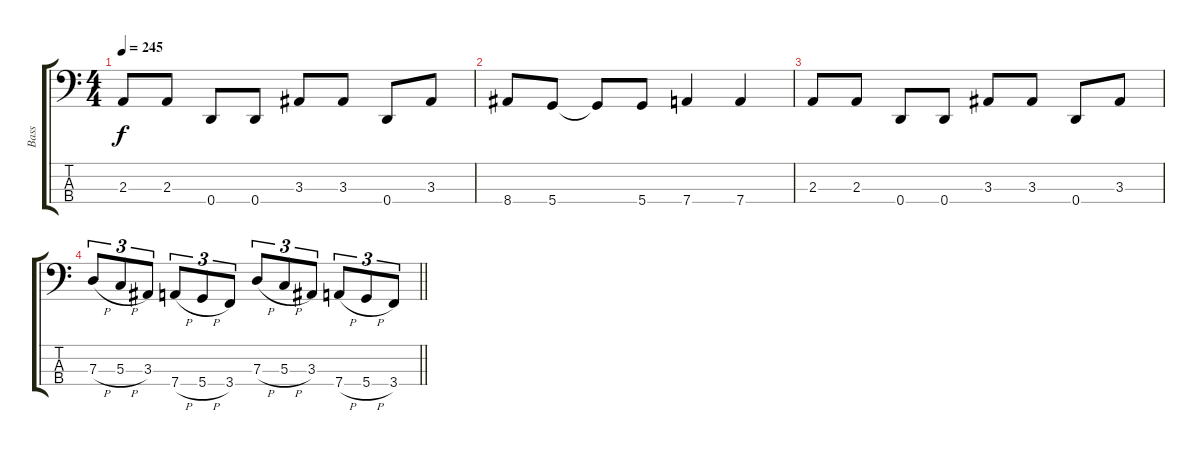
\track ("Bass" "Bass") {instrument electricbasspick}
\staff {score tabs}
\tuning (F2 C2 G1 D1) {hide}
\ts (4 4)
\tempo 245
\clef f4
\ks c
2.3.8{dy f} 2.3.8 0.4.8 0.4.8 3.3.8 3.3.8 0.4.8 3.3.8 |
8.4.8 5.4.8 5.4{t}.8 5.4.8 7.4.4 7.4.4 |
2.3.8 2.3.8 0.4.8 0.4.8 3.3.8 3.3.8 0.4.8 3.3.8 |
\barLineRight lightlight
7.3{h}.8{tu (3 2)} 5.3{h}.8{tu (3 2)} 3.3.8{tu (3 2)} 7.4{h}.8{tu (3 2)} 5.4{h}.8{tu (3 2)} 3.4.8{tu (3 2)} 7.3{h}.8{tu (3 2)} 5.3{h}.8{tu (3 2)} 3.3.8{tu (3 2)} 7.4{h}.8{tu (3 2)} 5.4{h}.8{tu (3 2)} 3.4.8{tu (3 2)}
